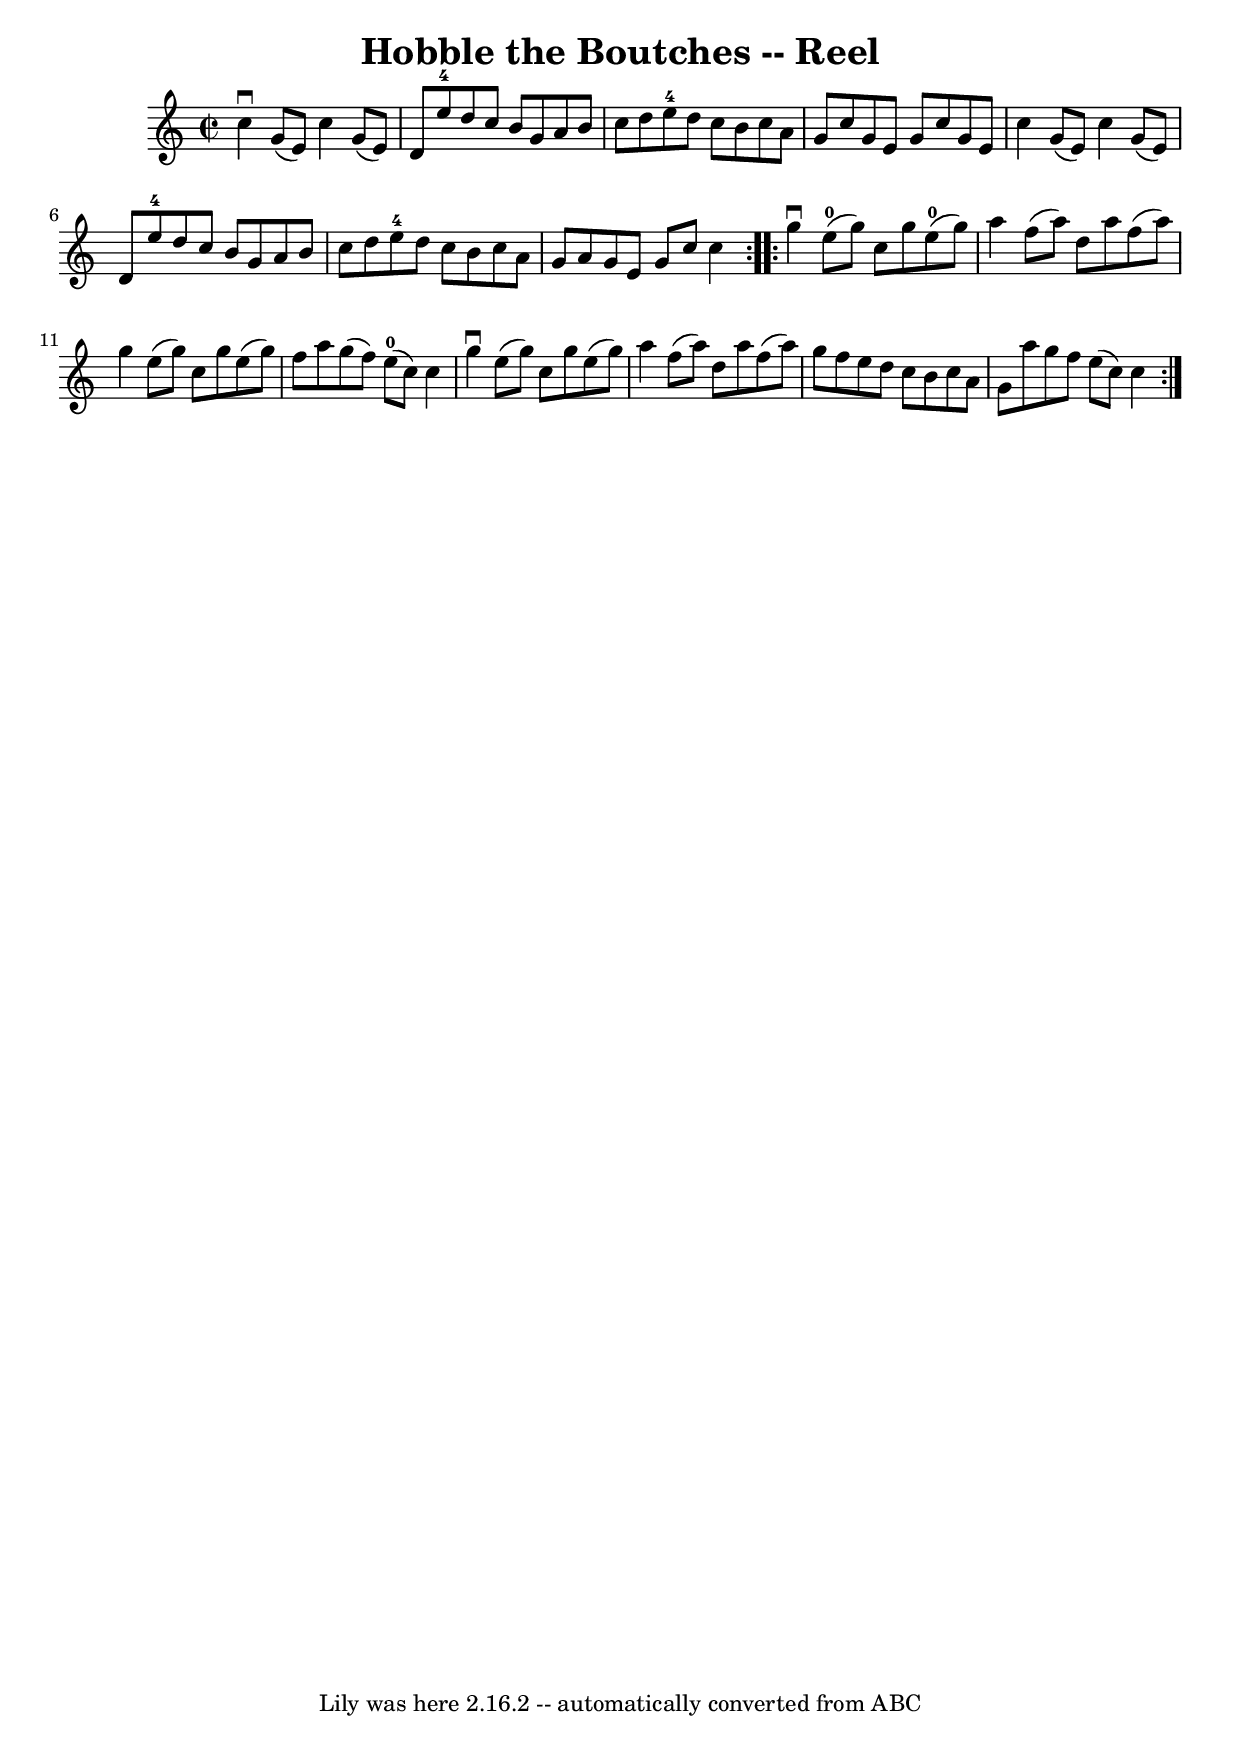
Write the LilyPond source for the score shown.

\version "2.16.2"
\include "Mammoth.ily"
\header {
  %% book = "Ryan's Mammoth Collection"
  crossRefNumber = "1"
  footnotes = "\\\\301"
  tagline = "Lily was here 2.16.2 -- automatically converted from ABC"
  title = "Hobble the Boutches -- Reel"

}
voicedefault =  {



  \repeat volta 2 {

    \override Staff.TimeSignature #'style = #'C
    \time 2/2 
    \key c \major
    c''4^\downbow g'8 (e'8) c''4 g'8 (
    e'8)   |
    d'8 e''8-4 d''8 c''8 b'8 g'8 a'8    
    b'8    |
    c''8 d''8 e''8-4 d''8 c''8 b'8 c''8    
    a'8    |
    g'8 c''8 g'8 e'8 g'8 c''8 g'8 e'8    
    |
    c''4 g'8 (e'8) c''4 g'8 (e'8)   |
    d'8 
    e''8-4 d''8 c''8 b'8 g'8 a'8 b'8    |
    c''8    
    d''8 e''8-4 d''8 c''8 b'8 c''8 a'8    |
    g'8 a'8 
    g'8 e'8 g'8 c''8 c''4    
  }     
  \repeat volta 2 {
    g''4^\downbow e''8-0(g''8) c''8 g''8 e''8-0(g''8)   
    |
    a''4 f''8 (a''8) d''8 a''8 f''8 (a''8)   
    |
    g''4 e''8 (g''8) c''8 g''8 e''8 (g''8)   
    |
    f''8 a''8 g''8 (f''8) e''8-0(c''8)   
    c''4    |
    g''4^\downbow e''8 (g''8) c''8 g''8 e''8 
    (g''8)   |
    a''4 f''8 (a''8) d''8 a''8 f''8 (
    a''8)   |
    g''8 f''8 e''8 d''8 c''8 b'8 c''8    
    a'8    |
    g'8 a''8 g''8 f''8 e''8 (c''8) c''4    
  }  
  

}

\score{
  <<

    \context Staff="default"
    {
      \voicedefault 
      
    }

  >>
  \layout {
    
  }
  \midi {
  }

}
